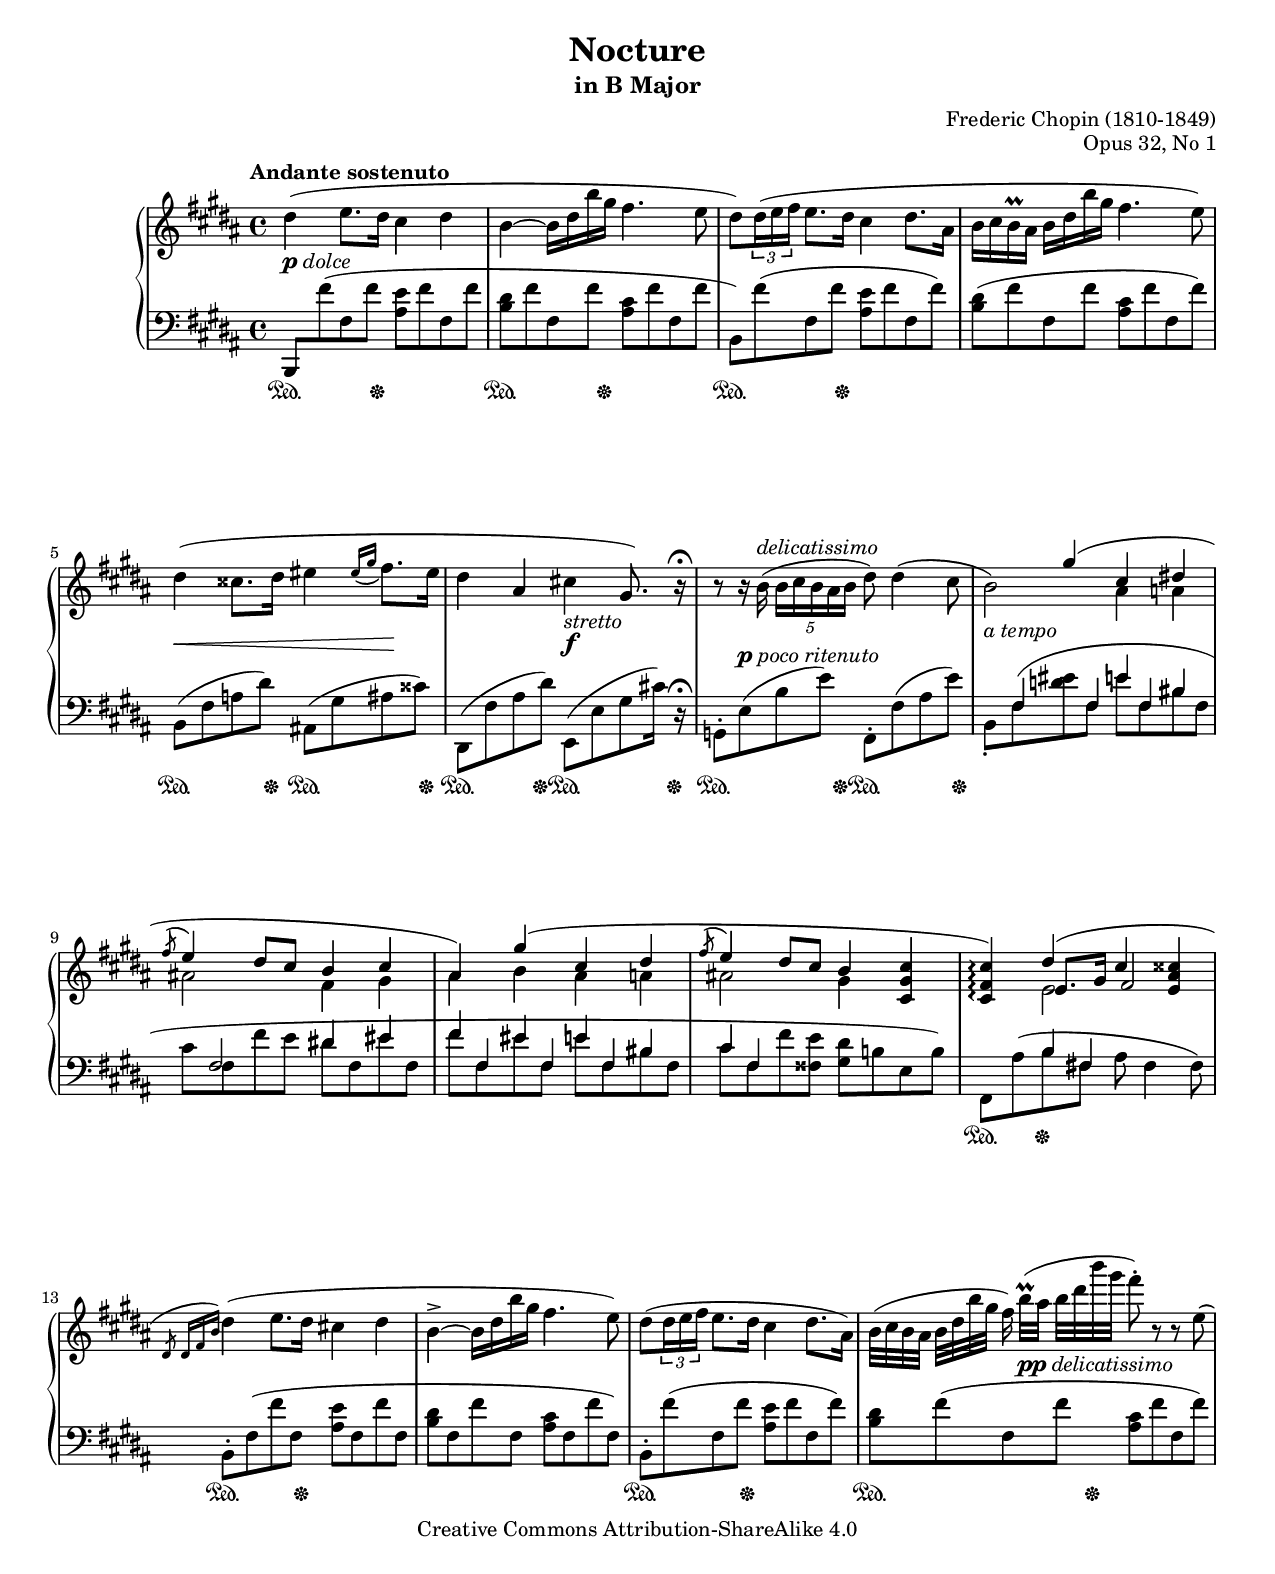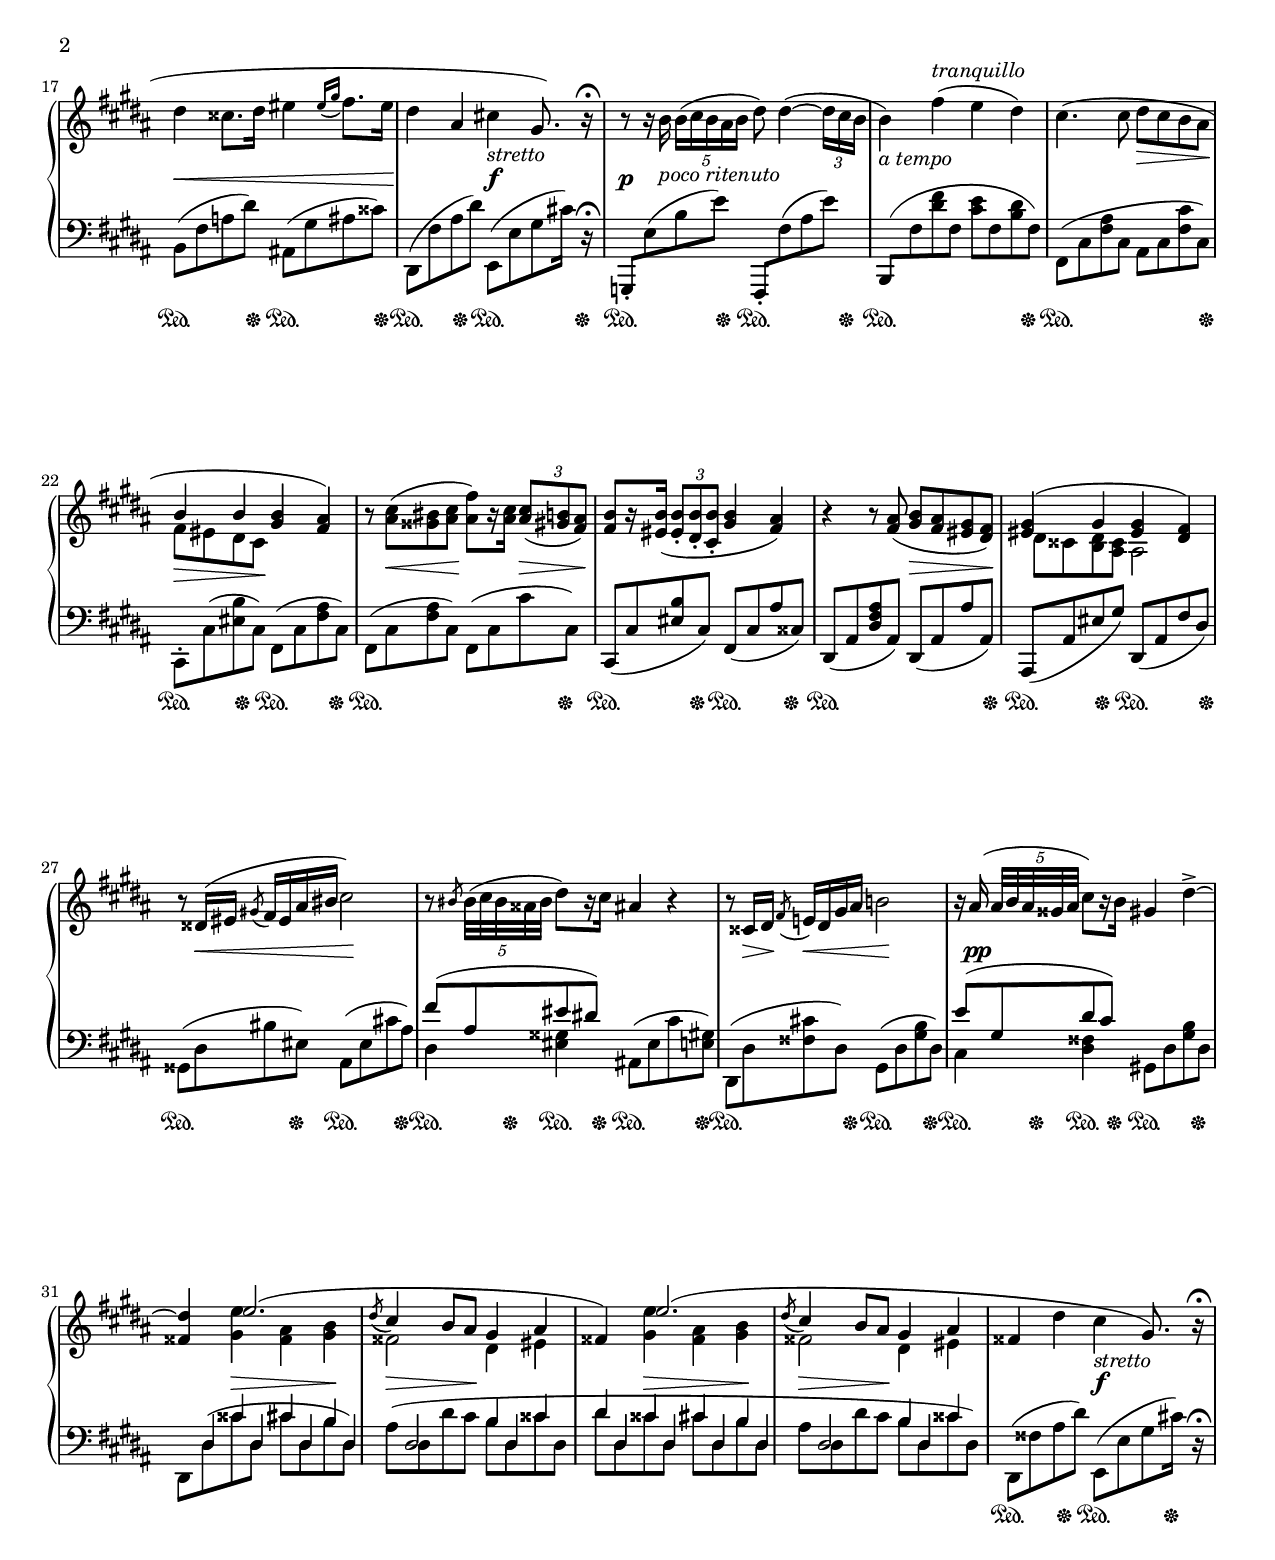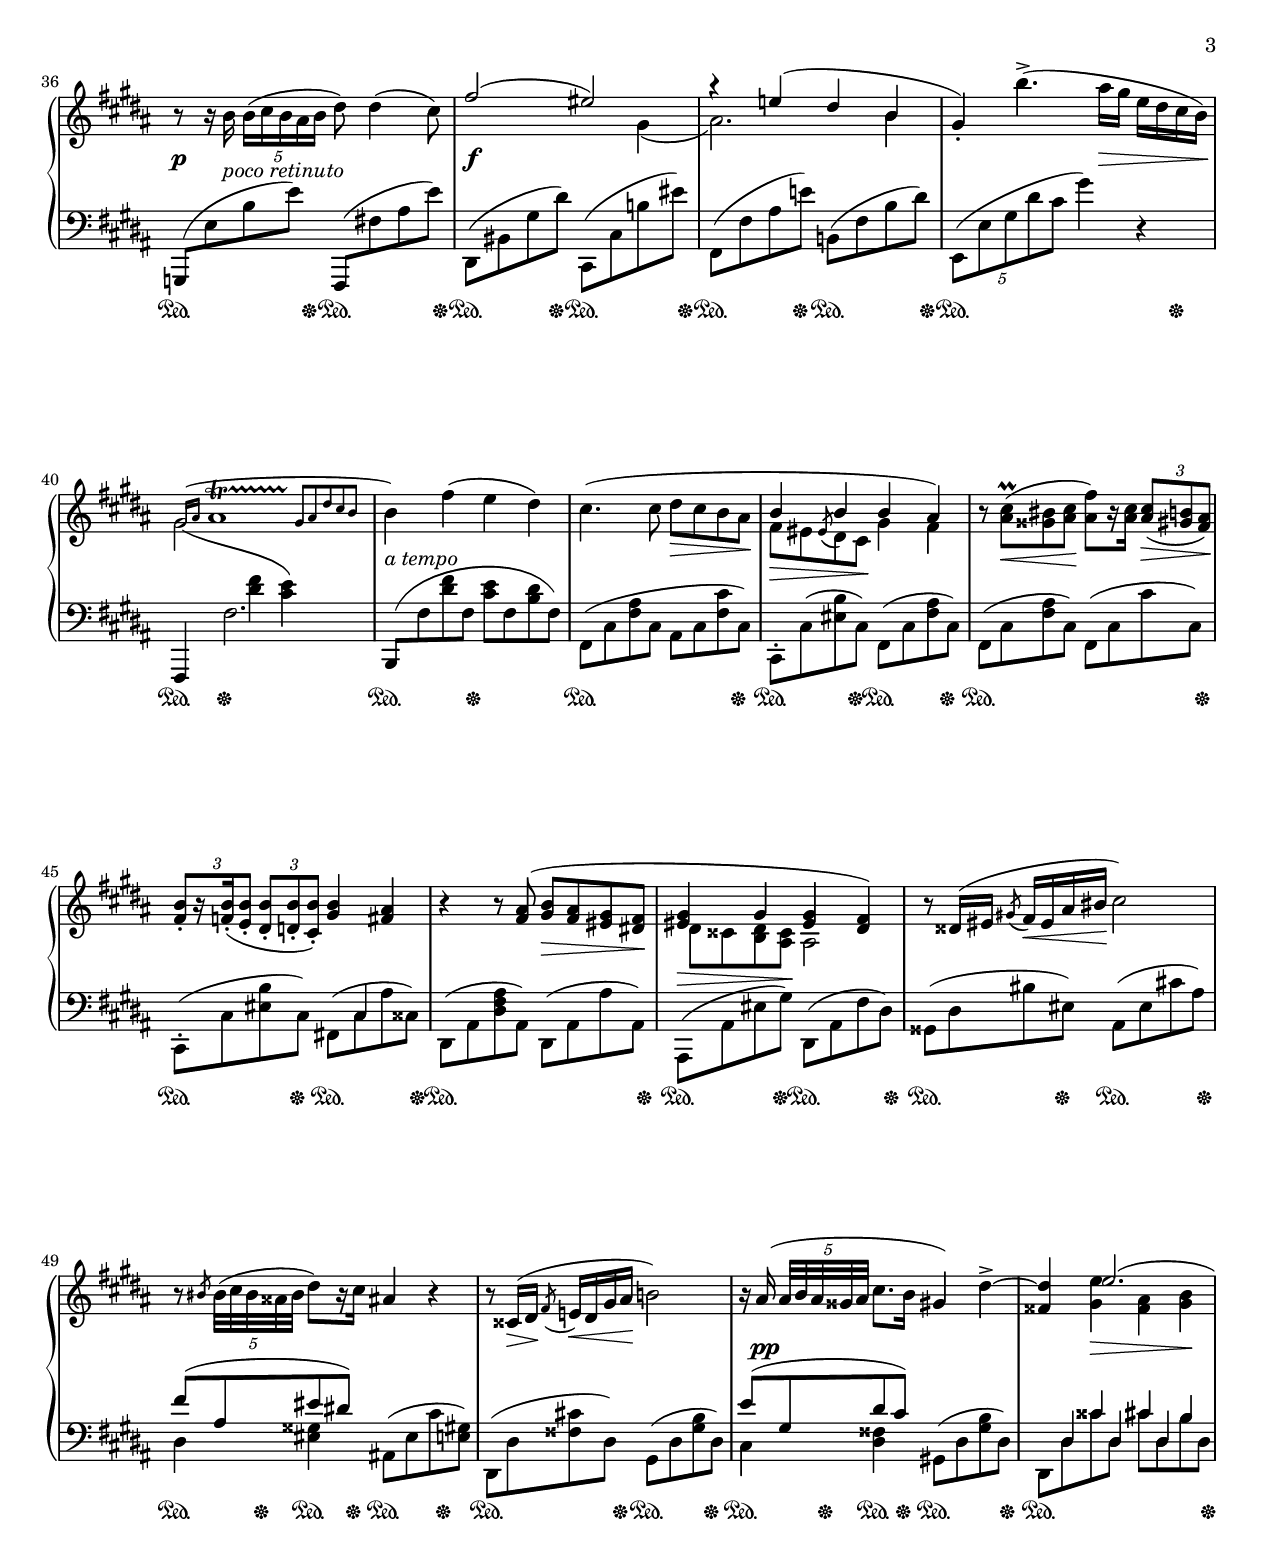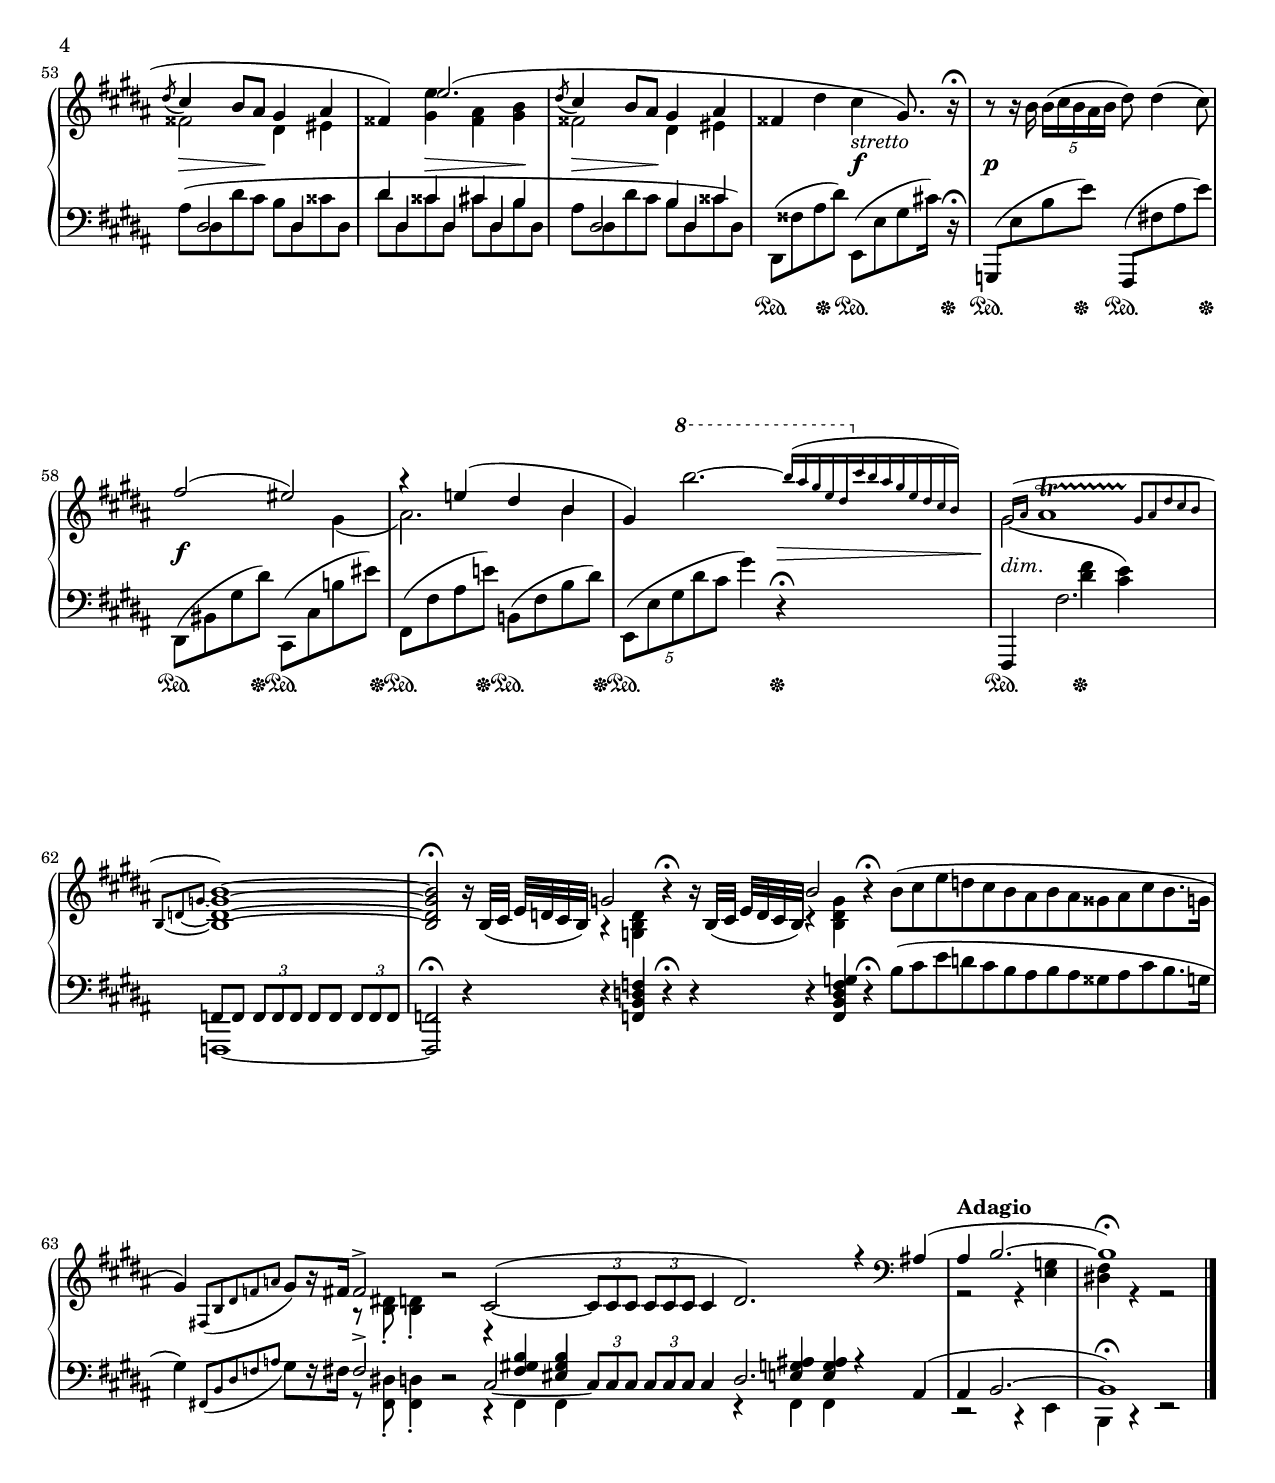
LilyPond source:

%...+....1....+....2....+....3....+....4....+....5....+....6....+....7....+....

\version "2.19.83"
\language "english"

\header {
  title = "Nocture"
  subtitle = "in B Major"
  composer = "Frederic Chopin (1810-1849)"
  opus = "Opus 32, No 1"
  date = "1837"
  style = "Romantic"
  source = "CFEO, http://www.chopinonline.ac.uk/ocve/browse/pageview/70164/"
  
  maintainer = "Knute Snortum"
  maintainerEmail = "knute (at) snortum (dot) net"
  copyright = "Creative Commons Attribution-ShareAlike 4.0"
  
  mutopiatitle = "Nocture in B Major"
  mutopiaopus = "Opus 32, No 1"
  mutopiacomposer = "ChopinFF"
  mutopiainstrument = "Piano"
}

sd = \sustainOn 
su = \sustainOff

staffUp   = \change Staff = "upper"
staffDown = \change Staff = "lower"

slashFlag = \once \override Flag.stroke-style = "grace"

trillUnderSlur = {
  \once \override TrillSpanner.avoid-slur = #'inside
  \once \override TrillSpanner.outside-staff-priority = ##f
  \once \override TrillSpanner.extra-offset = #'(0 . -1)
}

slurShapeA = \shape #'((0 . -2) (0 . -4) (0 . 0) (0 . 0)) Slur
slurShapeB = \shape #'((0 . 2) (0 . -1) (-1 . -1) (0 . 4)) Slur
slurShapeD = \shape #'((0 . 0) (0 . 2) (0 . 0) (0 . 0)) Slur
slurShapeI = \shape #'((-0.5 . 2) (0 . 0) (0 . 0) (0 . 0)) Slur

slurPositionA = \once \override Slur.positions = #'(3 . 3)
slurPositionC = \once \override Slur.positions = #'(0 . 0)
slurPositionE = \once \override Slur.positions = #'(4 . 0)
slurPositionF = \once \override Slur.positions = #'(2 . 3)
slurPositionI = \once \override Slur.positions = #'(3 . 3)
slurPositionJ = \once \override Slur.positions = #'(0 . 0)
slurPositionK = \once \override Slur.positions = #'(0 . 0)
slurPositionL = \once \override Slur.positions = #'(1 . 3)
slurPositionQ = \once \override Slur.positions = #'(0 . 0)
slurPositionR = \once \override Slur.positions = #'(0 . 0)

beamPositionA = \once \override Beam.positions = #'(-1 . -1)

tieShapeA = \shape #'((0 . 0.25) (0 . 0.75) (0 . 0.75) (0 . 0.25)) Tie

global = {
  \key b \major
  \time 4/4
  \accidentalStyle piano
  \override Slur.details.accidental-collision = #1000
}

rightHand = \relative {
  \global
  \clef treble
  \set Score.tempoHideNote = ##t
  \tempo "Andante sostenuto" 4 = 76
  
  ds''4( e8. ds16 cs4 ds |
  b4 ~ b16 ds b' gs fs4. e8 |
  ds8) \tuplet 3/2 { ds16( e fs } e8. ds16 cs4 ds8. as16 |
  b16 cs b\prall as b ds b' gs fs4. e8) |
  ds4( css8. ds16 es4 \acciaccatura { es16 gs } fs8. es16 |
  ds4 as cs-\markup { \italic stretto } gs8.) r16\fermata |
  r8 r16 b(^\markup { \italic delicatissimo } 
    \tuplet 5/4 { b16 cs b as b } ds8) \new Voice = "2" { ds4( cs8 } |
  
  \barNumberCheck 8
  <<
    { s4 gs'( cs, ds }
    \\
    { b2) as4 a }
  >> |
  <<
    \acciaccatura { fs'8 }
    { e4 ds8 cs b4 cs }
    \\
    { as2 fs4 gs }
  >> |
  <<
    { as4) gs'( cs, ds }
    \\
    { as4 b as a }
  >> |
  <<
    \acciaccatura { fs'8 } 
    { e4 ds8 cs b4 <cs, gs' cs> }
    \\
    { as'2 gs4 s4 }
  >> |
  <<
    <<
      \context Voice = "1" { 
        \voiceOne <cs, fs cs'>4)\arpeggio ds'( cs <e, as css> 
      }
      \context Voice = "3" { \voiceThree s4 e8. gs16 fs2 }
    >> 
    \context Voice = "2" { \voiceTwo s4 e2 s4 }
  >> |
  
  \barNumberCheck 13
  \tag #'layout { \context Voice = "1" { 
    \voiceOne \grace { \slashFlag ds8 ds16[ fs b]) } } }
    \oneVoice ds4( e8. ds16 cs4 ds4 |
  b4~-> b16 ds b' gs fs4. e8) |
  ds8( \tuplet 3/2 { ds16 e fs } e8. ds16 cs4 ds8. as16) |
  b32([ cs b as] b[ ds b' gs] fs16) b32([\prall as] 
    b[ ds b' gs] fs8)-. r r e,( | \pageBreak
  ds4 css8. ds16 es4 \acciaccatura { es16 gs } fs8. es16 |
  ds4 as cs-\markup { \italic stretto } gs8.) r16\fermata |
  r8 r16 b_\markup { \italic "poco ritenuto" } 
    \tuplet 5/4 { b16( cs b as b } ds8) ds4(~ \tuplet 3/2 { ds16 cs b } |
    
  \barNumberCheck 20
  b4)_\markup { \italic "a tempo" } fs'(^\markup { \italic tranquillo } e ds) |
  \context Voice = "1" { cs4.( cs8 ds\> cs b as\! } |
  << { b4 b <gs b> <fs as>) } \\ { fs8\> es ds cs\! s2 } >> |
  \stemDown r8 <as' cs>( <gss bs> <as cs> <as fs'>)[ r16 <as cs>]
    \stemNeutral \tuplet 3/2 { q8( <gs b> <fs as>) } |
  <fs b>8[ r16 <es b'>]( \tuplet 3/2 { <es b'>8-. <ds b'>-. <cs b'>-. } 
    <gs' b>4 <fs as>) |
  r4 r8 <fs as>( <gs b> <fs as> <es gs> <ds fs>) |
  << { <es gs>4( gs <es gs> <ds fs>) } \\ { ds8 css <b ds> <as css> as2 } >> |
  r8 dss16( es \acciaccatura { gs8 } fs16 es as bs cs2) | 
  r8 \grace { \slashFlag bs8 } \tuplet 5/4 { bs32( cs bs ass bs } 
    ds8)[ r16 cs] as4 r |
  r8 css,16 ds \acciaccatura { fs8 } e16 ds gs as b2 |
  r16 as( \tuplet 5/4 { as32[ b as gss as] } cs8)[ r16 b] gs4 ds'4~-> |
  
  \barNumberCheck 31
  <fss, ds'>4 << { e'2.( } \\ { <gs, e'>4 <fss as> <gs b> } >> |
  << \acciaccatura { \slurDown ds'8 } 
     { cs4 b8 as gs4 as } 
     \\ 
     { fss2 ds4 es } 
  >> |
  \context Voice = "1" { fss4) }
    << 
      { e'2.( } 
      \\ 
      { <gs, e'>4 <fss as> <gs b> } 
    >> |
  << 
    \acciaccatura { \slurDown ds'8 } 
    { cs4 b8 as gs4 as } 
    \\ 
    { fss2 ds4 es } 
  >> |
  \context Voice = "1" { \oneVoice fss4 ds' cs-\markup { \italic stretto } 
                         gs8.) } r16\fermata | \pageTurn
  r8 r16 b \tuplet 5/4 { b16( cs b as b } ds8) ds4( cs8) |
  
  \barNumberCheck 37
  << { fs2( es) } \\ { s2. gs,4( } >> |
  << { r4 e'( ds b } \\ { as2.) b4 } >> |
  \context Voice = "1" { gs4_.) } b'4.->( as16 gs e ds cs b) |
  << 
    \context Voice = "1" {
      \voiceOne \mergeDifferentlyHeadedOn 
      \magnifyMusic 0.63 { \slurPositionA gs16( as } s8 s2.
    }    
    \context Voice = "2" { 
      \voiceTwo \slurShapeA gs2^( \staffDown <ds fs>4 <cs e>) 
    } 
    \context Voice = "3" { 
      \voiceThree s8 \trillUnderSlur \afterGrace 7/8 as'1*7/8\startTrillSpan     
        { gs8\stopTrillSpan as ds cs b } 
    } 
  >> |
  \context Voice = "1" { \stemDown b4) } fs'( e ds) |
  \context Voice = "1" { cs4.(  cs8 ds cs b as } | 
  <<
    \context Voice = "1" { \voiceOne b4 b b as) }
    \context Voice = "2" { \voiceTwo 
      fs8\> es \acciaccatura { \stemUp es } \stemDown ds cs\! gs'4 fs
    }
  >> |
  r8 \stemDown <as cs>(\<\prall <gss bs> <as cs>\! <as fs'>)[ r16 <as cs>] 
    \stemNeutral \tuplet 3/2 { <as cs>8(\> <gs b> <fs as>)\! } |
  \tuplet 3/2 { <fs b>8-.[ r16 <f b>-.( <e b'>8-.] }
    \tuplet 3/2 { <ds b'>-. <d b'>-. <cs b'>-.) } <gs'b>4 <fs as> |
    
  \barNumberCheck 46
  \context Voice = "1" { r4 r8 <fs as>^( <gs b>\> <fs as> <es gs> <ds fs>\! } |
  <<
    { <es gs>4 gs <es gs> <ds fs>) }
    \\
    { ds8 css <b ds> <as css> as2 }
  >> |
  r8 dss16( es \acciaccatura { gs8 } fs16\< es as bs\! cs2) |
  r8 \slashFlag \grace { bs8 } \tuplet 5/4 { bs32( cs bs ass bs } 
    ds8)[ r16 cs] as4 r |
  r8 css,16(\> ds\! \acciaccatura { fs8 } e16\< ds gs as\! b2) |
  r16 as( \tuplet 5/4 { as32[ b as gss as] } cs8. b16 gs4) ds'->~ |
  
  \barNumberCheck 52
  <fss, ds'>4 << { e'2.( } \\ { <gs, e'>4 <fss as> <gs b> } >> | \pageBreak
  <<
    \acciaccatura { \slurDown ds'8 }
    { cs4 b8 as gs4 as }
    \\
    { fss2 ds4 es }
  >> |
  \context Voice = "1" { fss4) } 
    << { e'2.( } \\ { <gs, e'>4 <fss as> <gs b> } >> |
  << 
    \acciaccatura { \slurDown ds'8 }
    { cs4 b8 as gs4 as } \\ { fss2 ds4 es } 
  >> |
  \context Voice = "1" { \oneVoice fss4 ds' cs-\markup { \italic stretto } 
                         gs8.) } r16\fermata | 
  r8 r16 b \tuplet 5/4 { b16( cs b as b } ds8) ds4( cs8) |
  << { fs2( es) } \\ { s2. gs,4( } >> |
  << { r4 e'( ds b } \\ { as2.) b4 } >> |
  \context Voice = "1" { gs4) } \ottava 1 \afterGrace b''2.~ {
    b16^( as gs e ds \ottava 0 cs b as gs e ds cs b)
  }
  << 
    \context Voice = "1" {
      \voiceOne \mergeDifferentlyHeadedOn 
      \magnifyMusic 0.63 { \slurPositionA gs16( as } s8 s2.
    }    
    \context Voice = "2" { 
      \voiceTwo \slurShapeA gs2^( \staffDown <ds fs>4 <cs e>) 
    } 
    \context Voice = "3" { 
      \voiceThree s8 \trillUnderSlur \afterGrace 7/8 as'1*7/8\startTrillSpan     
        { gs8\stopTrillSpan as ds cs b } 
    } 
  >> |  
  
  \barNumberCheck 62 
  \context Voice = "1" {
    \tag #'layout { \set tieWaitForNote = ##t \grace { b,8~ d_~ g_~ } } 
      <b, d g b>1)~
  } 
  %{   
  \override TieColumn.tie-configuration = #'((0.0 . 1) (-2.0 . 1) (-4.0 . 1))
    <c e g>2~ <c e g>
  %}
  % Ties may be engraved manually by changing the tie-configuration property
  % of the TieColumn object. The first number indicates the distance from the 
  % center of the staff in half staff-spaces, and the second number indicates 
  % the direction (1 = up, -1 = down).
  \context Voice = "1" { \cadenzaOn q2\fermata } r16 b32([ cs] e[ d cs b])
  << { g'2 } \\ { r4 <g, b d> } >> r4\fermata
  r16 b32([ cs] e[ d cs b])
  << { b'2 } \\ { r4 <b, d g> } >> r4\fermata
  b'8([ cs e d cs b as b as gss as cs b8. g16] \bar "|" 
  g4) \grace {fs,8([ b d f a] } g)[ r16 fs] 
  << { fs2-> } \\ { r8 <b, ds>-. <b d>4-. } >> r2
  <<
    { cs2*3/2_~^( \tuplet 3/2 { cs8[ cs cs] } \tuplet 3/2 { cs[ cs cs] } 
        cs4 d2.) }
    \\
    { r4 \staffDown \stemUp <fs, gs b> <es gs b> s1 <e g as>4 q }
  >>
  \context Voice = "1" { r4 \clef bass as( \bar "|" }
  \tempo Adagio
  \context Voice = "1" 
    << { as b2.~ \bar "|" b1)\fermata } \\ { r2 r4 <e, g> <ds fs> r r2 } >>
  \bar "|."
}

leftHand = \relative {
  \global
  \clef bass
  \override Beam.auto-knee-gap = #4
  
  \beamPositionA b,,8 fs'''( fs, fs' <as, e'> fs' fs, fs' |
  <b, ds>8 fs' fs, fs' <as, cs> fs' fs, fs' |
  b,,8) fs''( fs, fs' <as, e'> fs' fs, fs') |
  <b, ds>8( fs' fs, fs' <as, cs> fs' fs, fs') |
  b,,8( fs' a ds) as,( gs' as css) |
  \slurPositionC ds,,8( fs' as ds) e,,([ e' gs cs16]) r\fermata |
  g,8-. e'( b' e) fs,,-. fs'( as e') |
  
  \barNumberCheck 8
  <<
    { s8 fs,4 fs4*1/2 e' fs, bs4  }
    \\
    { b,8-. \slurShapeB fs'^( <d' es> fs, e' fs, bs fs }
  >> |
  <<
    { s8 fs2*3/4 ds'4 es }
    \\
    { cs8 fs, fs' e ds fs, es' fs, }
  >> |
  <<
    { fs'4*1/2 fs, es' fs, e' fs, bs4 }
    \\
    { fs'8 fs, es' fs, e' fs, bs fs }
  >> |
  <<
    { cs'4*1/2 fs, s4 s2 }
    \\
    { cs'8 fs, fs' <fss, e'> <gs ds'> b e, b') }
  >> |
  <<
    { s4 b4*1/2 fs s2 }
    \\
    { fs,8 \slurPositionE as'^( b fs as fs4 fs8) }
  >> |
  
  \barNumberCheck 13
  b,8-. fs'( fs' fs, <as e'> fs fs' fs, |
  <b ds>8 fs fs' fs, <as cs> fs fs' fs,) |
  b,8-. fs''( fs, fs' <as, e'> fs' fs, fs') |
  <b, ds>8 fs'( fs, fs' <as, cs> fs' fs, fs') |
  b,,8( fs' a ds) as,( gs' as css) |
  ds,,8( fs' as ds) e,,([ e' gs cs16]) r\fermata |
  g,,8-. e''( b' e) fs,,,-. fs''( as e') |
  
  \barNumberCheck 20
  \slurPositionF b,,8( fs'' <ds' fs> fs, <cs' e> fs, <b ds> fs) |
  \stemDown fs,8( cs' <fs as> cs as cs <fs cs'> cs) |
  cs,8-. cs'( <es b'> cs) fs,( cs' <fs as> cs)  |
  fs,8( cs' <fs as> cs) fs,( cs' cs' cs,) \stemNeutral |
  cs,8( cs' <es b'> cs) fs,( cs' as' css,) |
  ds,8( as' <ds fs as> as) ds,( as' as' as,) |
  as,8( as' es' gs) ds,( as' fs' ds) |
  gss,8( ds' bs' es,) as,( es' cs' as) |
  << { fs'8( as, es' ds) } \\ { ds,4 <es gss> } >> as,8( es' cs' <e, gs>) |
  \stemDown ds,8( ds' <fss cs'> ds) gs,( ds' <gs b> ds) \stemNeutral |
  << { e'8( gs, ds' cs) } \\ { cs,4 <ds fss> } >> gs,8 ds' <gs b> ds |
  
  \barNumberCheck 31
  <<
    { s8 ds4*1/2 css' ds, cs' ds, b' ds, }
    \\
    { ds,8 \slurPositionI ds'^( css' ds, cs' ds, b' ds,) }
  >> |
  <<
    { s8 ds2*3/4 b'4*1/2 ds, css'4 }
    \\
    { as8^( ds, ds' cs b ds, css' ds, }
  >> |
  <<
    { ds'4*1/2 ds, css' ds, cs' ds, b' ds, }
    \\
    { ds'8 ds, css' ds, cs' ds, b' ds, }
  >> |
  <<
    { s8 ds2*3/4 b'4*1/2 ds, css'4 }
    \\
    { as8 ds, ds' cs b ds, css' ds,) }
  >> |
  ds,8( fss' as ds) e,,([ e' gs cs16]) r\fermata |
  \slurShapeD g,,8( e'' b' e) fs,,,( fs'' as e') |
  
  \barNumberCheck 37
  \slurPositionJ ds,,8( bs' gs' ds') cs,,( cs' b' es) |
  fs,,8( fs' as e') b,( fs' b ds) |
  \tuplet 5/4 { \slurPositionK e,,( e' gs ds' cs } gs'4) r |
  fs,,,4 fs''2. |
  \slurPositionL b,,8( fs'' <ds'fs> fs, <cs' e> fs, <b ds> fs) |
  \stemDown fs,8( cs' <fs as> cs as cs <fs cs'> cs) |
  cs,8-. cs'( <es b'> cs) fs,( cs' <fs as> cs) |
  fs,8( cs' <fs as> cs) fs,( cs' cs' cs,) |
  cs,8-.( cs' <es b'> cs) << { s8 cs4 s8 } \\ { fs,^( cs' as' css,) } >> |
  
  \barNumberCheck 46
  ds,8( as' <ds fs as> as) ds,( as' as' as,) |
  as,8( as' es' gs) ds,( as' fs' ds) |
  gss,8( ds' bs' es,) as,( es' cs' as) |
  << { fs'8( as, es' ds ) } \\ { ds,4 <es gss> } >> as,8( es' cs' <e,gs>) |
  ds,8( ds' <fss cs'> ds) gs,( ds' <gs b> ds) |
  << { e'8( gs, ds' cs) } \\ { cs,4 <ds fss> } >> gs,8( ds' <gs b> ds) |
  
  \barNumberCheck 52
  <<
    { s8 ds4*1/2 css' ds, cs' ds, b' s8 }
    \\
    { ds,,8 ds' css' ds, cs' ds, b' ds, }
  >> |
  << { s8 ds2 ds4 s8 } \\ { as'8^( ds, ds' cs b ds, css' ds, } >> |
  <<
    { ds'4*1/2 ds, css' ds, cs' ds, b' s8 }
    \\
    { ds8 ds, css' ds, cs' ds, b' ds, }
  >> |
  << 
    { s8 ds2*3/4 b'4*1/2 ds, css'4 } 
    \\ 
    { as8 ds, ds' cs b ds, css' ds,) } 
  >> |
  ds,8( fss' as ds) e,,([ e' gs cs16]) r\fermata |
  \stemNeutral \slurPositionQ g,,8( e'' b' e) \slurShapeI fs,,,( fs'' as e') |
  ds,,8( bs' gs' ds') cs,,( cs' b' es) |
  fs,,8( fs' as e') b,( fs' b ds) |
  \tuplet 5/4 { \slurPositionR e,,( e' gs ds' cs } gs'4) r\fermata |
  fs,,,4 fs''2. |
  
  \barNumberCheck 62
  << { f,8 f \tuplet 3/2 { f f f } f f \tuplet 3/2 { f f f } } \\ { f,1~ } >>
  \cadenzaOn \context Voice = "2" { \stemUp <f f'>2^\fermata } r4
  r4 <f' b d f> r\fermata
  r4 r <f b d f g> r\fermata
  b'8([ cs e d cs b as b as gss as cs b8. g16] g4)
  \grace {fs,8([ b d f a] } g)[ r16 fs] 
  << { fs2-> } \\ { r8 <fs, ds'>-. <fs d'>4-. } >> r2
  <<
    { 
      \tieShapeA cs'2*3/2_~ \tuplet 3/2 { cs8[ cs cs] } 
        \tuplet 3/2 { cs[ cs cs] } cs4 d2. 
    }
    \\
    { r4 \staffDown fs, fs s2. r4 fs fs }
  >>
  \context Voice = "1" { r4 as4( \bar "|" }
  << { as4 b2.~ \bar "|" b1)\fermata } \\ { r2 r4 e, b r r2 } >>
  \bar "|."
}

pedal = {
  s4.\sd s16 s16\su s2 |
  s4.\sd s16 s16\su s2 |
  s4.\sd s16 s16\su s2 |
  s1 |
  s4.\sd s16 s16\su s4.\sd s16 s16\su |
  s4.\sd s8\su s4.\sd s16 s16\su |
  s4.\sd s16 s16\su s4.\sd s16 s16\su |
  
  \barNumberCheck 8
  s1 * 4 |
  s4\sd s16\su s8. s2 |
  
  \barNumberCheck 13
  s4.\sd s16 s16\su s2 |
  s1 |
  s4.\sd s16 s16\su s2 |
  s4.\sd s16 s16\su s2 |
  s4.\sd s16 s16\su s4.\sd s16 s16\su |
  s4\sd s16 s16\su s8 s4.\sd s16 s16\su |
  s4.\sd s32 s16.\su s4.\sd s16 s16\su |
  
  \barNumberCheck 20
  s2.\sd s8 s16\su s16 |
  s2.\sd s8. s16\su |
  s4\sd s16 s16\su s8 s4.\sd s16\su s16 |
  s2.\sd s8 s16\su s16 |
  s4.\sd s8\su s4.\sd s16\su s16 |
  s2.\sd s8. s16\su |
  s4\sd s16 s16\su s8 s4.\sd s16 s16\su |
  s4.\sd s16\su s16 s4.\sd s16\su s16 |
  s8.\sd s16\su s8.\sd s16\su s4.\sd s8\su |
  s4.\sd s16 s16\su s4.\sd s16\su s16 |
  s8.\sd s16\su s8.\sd s16\su s4.\sd s8\su |
  
  \barNumberCheck 31
  s1 * 4 |
  s4\sd s16 s16\su s8 s4.\sd s8\su |
  s4.\sd s16 s16\su s4.\sd s16 s16\su |
  
  \barNumberCheck 37
  s4.\sd s16\su s16 s4.\sd s16 s16\su |
  s4.\sd s16\su s16 s4.\sd s16 s16\su |
  s2.\sd s8 s\su |
  s4\sd s\su s2 |
  s4.\sd s16 s16\su s2 |
  s2.\sd s8 s16\su s |
  s4.\sd s16\su s s4.\sd s16\su s |
  s2.\sd s8 s16 s\su |
  s4.\sd s16\su s s4.\sd s16 s16\su |
  
  \barNumberCheck 46
  s2.\sd s8 s16 s\su |
  s4.\sd s16\su s s4.\sd s16 s16\su |
  s4.\sd s16\su s s4.\sd s16 s16\su |
  s8\sd s16 s\su s8\sd s16 s\su s4\sd s16 s\su s8 |
  s4.\sd s16 s16\su s4.\sd s16\su s |
  s8\sd s16 s\su s8\sd s16 s\su s4\sd s8. s16\su |
  
  \barNumberCheck 52
  s2.\sd s8 s16 s\su |
  s1 * 3 |
  s4\sd s16 s16\su s8 s4.\sd s16 s16\su |
  s4.\sd s16\su s s4.\sd s16 s16\su |
  s4.\sd s16\su s s4.\sd s16 s16\su |
  s4.\sd s16\su s s4.\sd s16 s16\su |
  s2.\sd s4\su |
  s2\sd s2\su |
  
  \barNumberCheck 62
}

dynamics = {
  s1-\markup{ \dynamic p \italic dolce } |
  s1 * 3 |
  s2.\< s4\!|
  s2 s2\f
  s8 s-\markup { \dynamic p \italic poco ritenuto } s2. |
  
  \barNumberCheck 8
  s1^\markup { \italic "a tempo" } |
  s1 * 4 |
  
  \barNumberCheck 13
  s1 * 3 |
  s4 s16 s16-\markup { \dynamic pp \italic delicatissimo } s8 s2 |
  s2.\< s8. s16\! |
  s2 s2\f |
  s1 \p |
  
  \barNumberCheck 20
  s1 * 3 |
  s8 s\< s s\! s4 s4\> <>\! |
  s1 |
  s2 s4.\> s8\! |
  s1 |
  s8 s4.\< s2\! |
  s1 |
  s8 s16\> s\! s4\< <>\! s2 | 
  s16 s2.\pp s16 s8 |
  
  \barNumberCheck 31
  s4 s2\> s4\! |
  s4\> s8 s\! s2 |
  s4 s2\> s4\! |
  s4\> s8 s\! s2 |
  s2 s2\f |
  s8.\p s16-\markup { \italic "poco retinuto" } s2. |
  
  \barNumberCheck 37
  s1\f |
  s1 |
  s2 s8 s8\> s8. s16\! |
  s1 |
  s1-\markup { \italic "a tempo" } |
  s2 s4.\> s8\! |
  s1 * 3|
  
  \barNumberCheck 46
  s1 |
  s4.\> s8\! s2 |
  s1 * 3 |
  s16 s\pp s8 s2. |
  
  \barNumberCheck 52
  s4 s2\> s4\! |
  s4\> s8 s\! s2 |
  s4 s2\> s4\! |
  s4\> s8 s\! s2 |
  s2 s2\f |
  s1\p |
  s1\f |
  s1 |
  s2. s4\> <>\! |
  s1-\markup { \italic dim. } |
  
  \barNumberCheck 62
}

#(set-global-staff-size 18) % default 20

% Beam slope is fine, even with the warning
%#(ly:expect-warning "no viable initial configuration found")

\paper {
  ragged-last-bottom = ##t % set to false after editing 

  markup-system-spacing = 
    #'((basic-distance . 2)
       (padding . 1)) % defaults: 1, 0.5
    
  system-system-spacing =
    #'((basic-distance . 12) 
       (minimum-distance . 8)
       (padding . 3)
       (stretchability . 60)) % defaults: 12, 8, 1, 60
      
  last-bottom-spacing = 
    #'((basic-distance . 2)
       (minimum-distance . 1)
       (padding . 2)
       (stretchability . 30)) % defaults 1, 0, 1, 30
    
  #(set-paper-size "letter") % for testing only
  
  % These settings are scaled to paper-size
  top-margin = 12\mm % default 5
  bottom-margin = 12\mm % default 6
  left-margin = 10\mm % default 10
  right-margin = 10\mm % default 10
}

% Typeset only
\score {
  \keepWithTag layout
  \new PianoStaff <<
    \new Staff = "upper" \rightHand
    \new Dynamics = "dynamics" \dynamics
    \new Staff = "lower" \leftHand
    \new Dynamics = "pedal" \pedal 
  >>
  \layout {
    \context {
      \Score
      % \omit BarNumber
    }
  }
}

\include "articulate.ly"

% Midi only
\score {
  \keepWithTag midi
  \articulate {
    <<
      \new Staff = "upper" << \rightHand \pedal \dynamics >>
      \new Staff = "lower" << \leftHand \pedal \dynamics >>
    >>
  }
  \midi {
  }
}